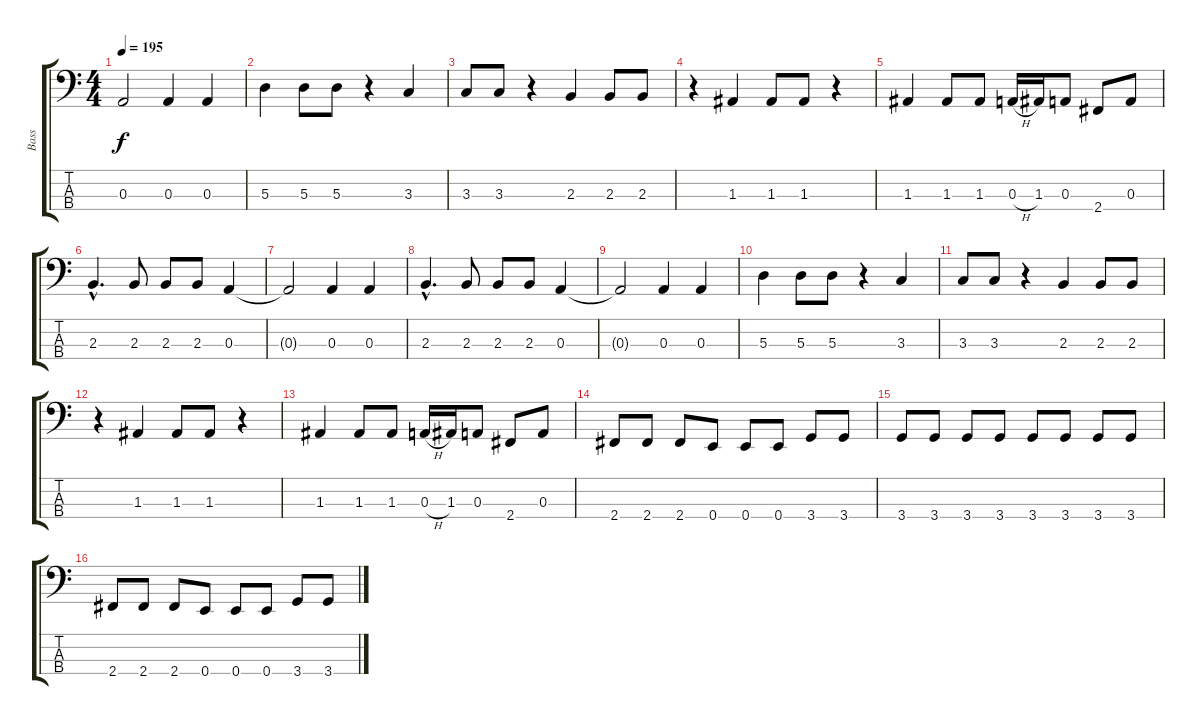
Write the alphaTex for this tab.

\track ("Bass" "Bass") {instrument electricbassfinger}
\staff {score tabs}
\tuning (G2 D2 A1 E1) {hide}
\ts (4 4)
\tempo 195
\clef f4
\ks c
0.3{t}.2{dy f} 0.3.4 0.3.4 |
5.3.4 5.3.8 5.3.8 r.4 3.3.4 |
3.3.8 3.3.8 r.4 2.3.4 2.3.8 2.3.8 |
r.4 1.3.4 1.3.8 1.3.8 r.4 |
1.3.4 1.3.8 1.3.8 0.3{h}.16 1.3.16 0.3.8 2.4.8 0.3.8 |
2.3{hac}.4{d} 2.3.8 2.3.8 2.3.8 0.3.4 |
0.3{t}.2 0.3.4 0.3.4 |
2.3{hac}.4{d} 2.3.8 2.3.8 2.3.8 0.3.4 |
0.3{t}.2 0.3.4 0.3.4 |
5.3.4 5.3.8 5.3.8 r.4 3.3.4 |
3.3.8 3.3.8 r.4 2.3.4 2.3.8 2.3.8 |
r.4 1.3.4 1.3.8 1.3.8 r.4 |
1.3.4 1.3.8 1.3.8 0.3{h}.16 1.3.16 0.3.8 2.4.8 0.3.8 |
2.4.8 2.4.8 2.4.8 0.4.8 0.4.8 0.4.8 3.4.8 3.4.8 |
3.4.8 3.4.8 3.4.8 3.4.8 3.4.8 3.4.8 3.4.8 3.4.8 |
2.4.8 2.4.8 2.4.8 0.4.8 0.4.8 0.4.8 3.4.8 3.4.8
